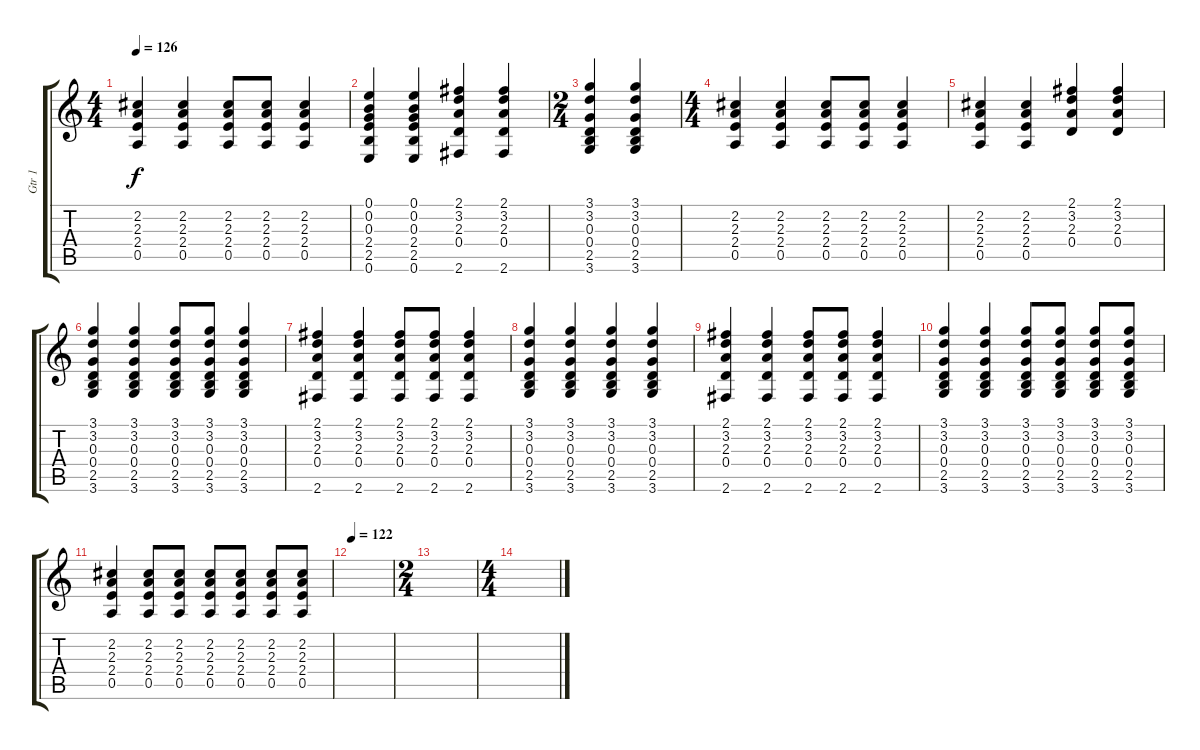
\track ("Gtr 1" "Gtr 1") {instrument acousticguitarsteel}
\staff {score tabs}
\tuning (E4 B3 G3 D3 A2 E2) {hide}
\ts (4 4)
\tempo 126
\clef g2
\ks c
(2.2 2.3 2.4 0.5).4{dy f} (2.2 2.3 2.4 0.5).4 (2.2 2.3 2.4 0.5).8 (2.2 2.3 2.4 0.5).8 (2.2 2.3 2.4 0.5).4 |
(0.1 0.2 0.3 2.4 2.5 0.6).4 (0.1 0.2 0.3 2.4 2.5 0.6).4 (2.1 3.2 2.3 0.4 2.6).4 (2.1 3.2 2.3 0.4 2.6).4 |
\ts (2 4)
(3.1 3.2 0.3 0.4 2.5 3.6).4 (3.1 3.2 0.3 0.4 2.5 3.6).4 |
\ts (4 4)
(2.2 2.3 2.4 0.5).4 (2.2 2.3 2.4 0.5).4 (2.2 2.3 2.4 0.5).8 (2.2 2.3 2.4 0.5).8 (2.2 2.3 2.4 0.5).4 |
(2.2 2.3 2.4 0.5).4 (2.2 2.3 2.4 0.5).4 (2.1 3.2 2.3 0.4).4 (2.1 3.2 2.3 0.4).4 |
(3.1 3.2 0.3 0.4 2.5 3.6).4 (3.1 3.2 0.3 0.4 2.5 3.6).4 (3.1 3.2 0.3 0.4 2.5 3.6).8 (3.1 3.2 0.3 0.4 2.5 3.6).8 (3.1 3.2 0.3 0.4 2.5 3.6).4 |
(2.1 3.2 2.3 0.4 2.6).4 (2.1 3.2 2.3 0.4 2.6).4 (2.1 3.2 2.3 0.4 2.6).8 (2.1 3.2 2.3 0.4 2.6).8 (2.1 3.2 2.3 0.4 2.6).4 |
(3.1 3.2 0.3 0.4 2.5 3.6).4 (3.1 3.2 0.3 0.4 2.5 3.6).4 (3.1 3.2 0.3 0.4 2.5 3.6).4 (3.1 3.2 0.3 0.4 2.5 3.6).4 |
(2.1 3.2 2.3 0.4 2.6).4 (2.1 3.2 2.3 0.4 2.6).4 (2.1 3.2 2.3 0.4 2.6).8 (2.1 3.2 2.3 0.4 2.6).8 (2.1 3.2 2.3 0.4 2.6).4 |
(3.1 3.2 0.3 0.4 2.5 3.6).4 (3.1 3.2 0.3 0.4 2.5 3.6).4 (3.1 3.2 0.3 0.4 2.5 3.6).8 (3.1 3.2 0.3 0.4 2.5 3.6).8 (3.1 3.2 0.3 0.4 2.5 3.6).8 (3.1 3.2 0.3 0.4 2.5 3.6).8 |
(2.2 2.3 2.4 0.5).4 (2.2 2.3 2.4 0.5).8 (2.2 2.3 2.4 0.5).8 (2.2 2.3 2.4 0.5).8 (2.2 2.3 2.4 0.5).8 (2.2 2.3 2.4 0.5).8 (2.2 2.3 2.4 0.5).8 |
\tempo 122
|
\ts (2 4)
|
\ts (4 4)
